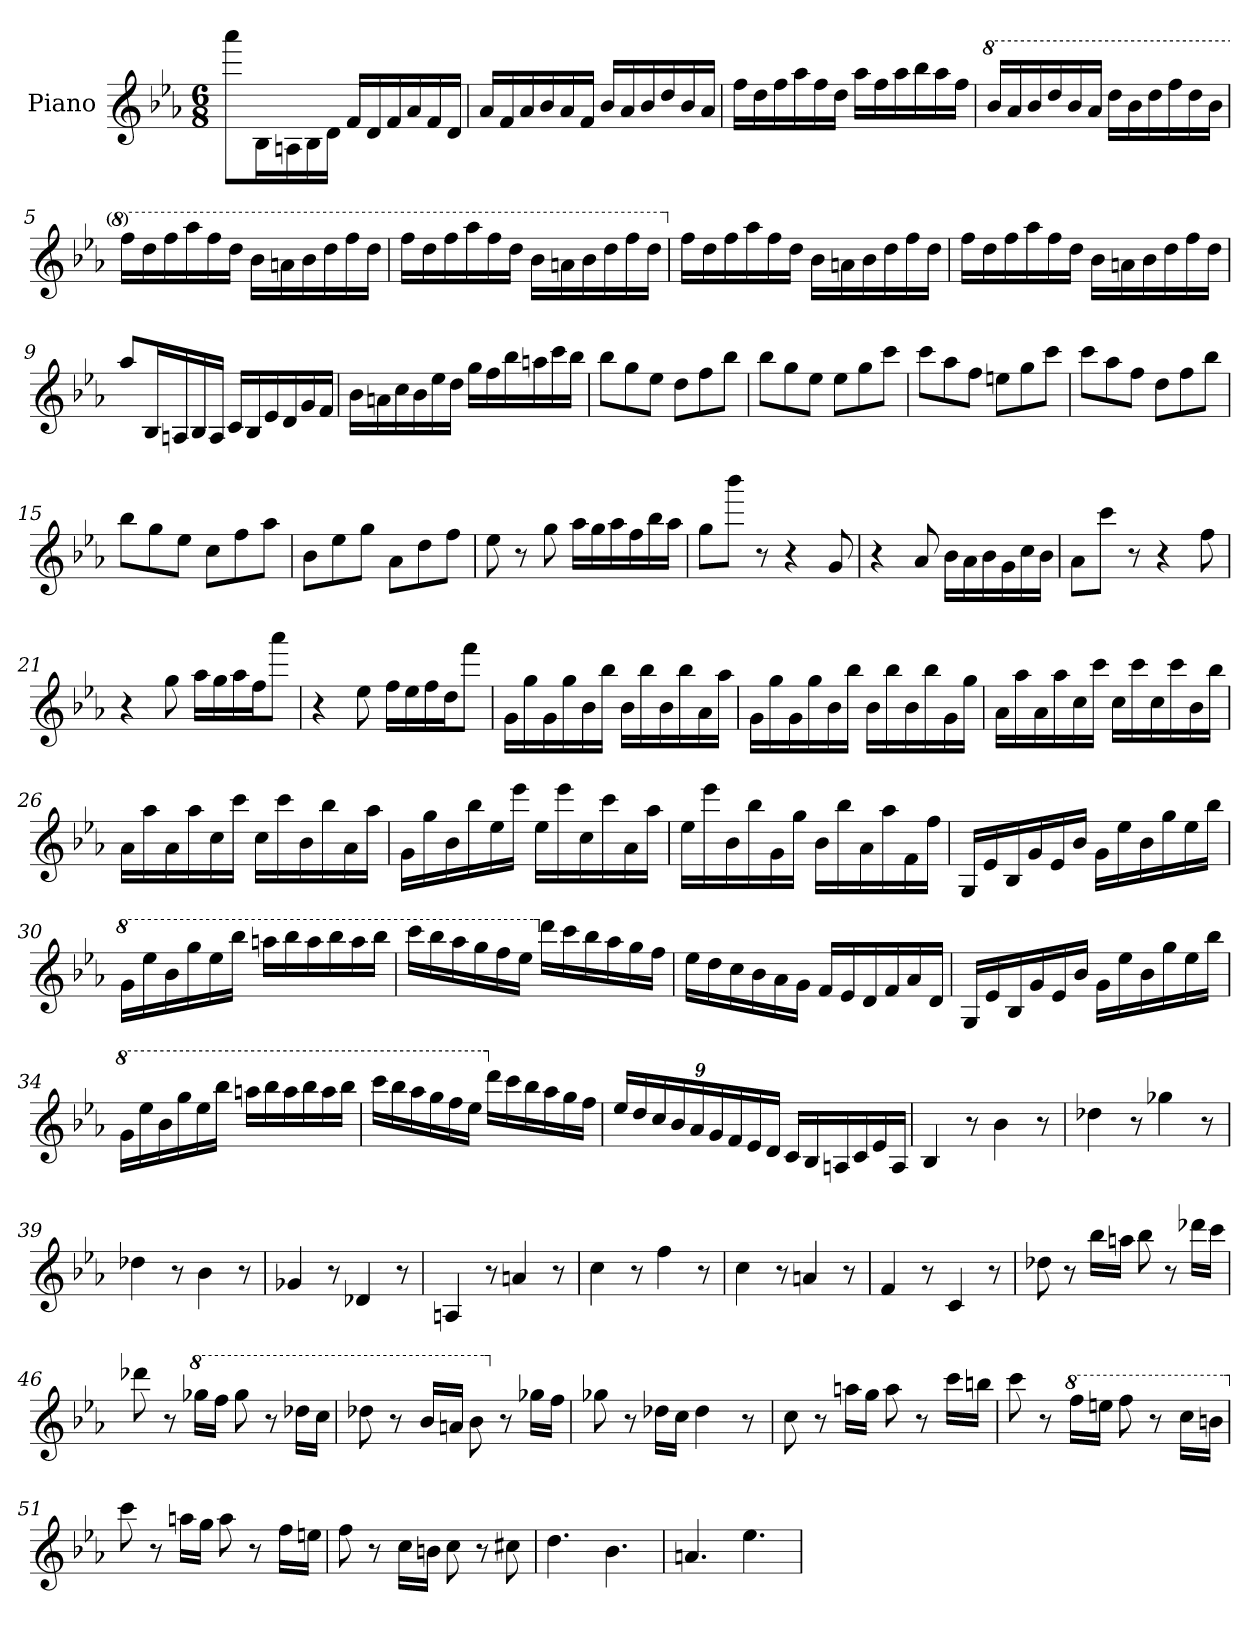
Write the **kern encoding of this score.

**kern
*part1
*staff1
*I"Piano
*I'Pno
*clefG2
*k[b-e-a-]
*E-:
*M6/8
*MM144
=1
8aaa-\L
16B-\L
16An\
16B-\
16d\JJ
16f/LL
16d/
16f/
16a-/
16f/
16d/JJ
=2
16a-/LL
16f/
16a-/
16b-/
16a-/
16f/JJ
16b-/LL
16a-/
16b-/
16dd/
16b-/
16a-/JJ
=3
16ff\LL
16dd\
16ff\
16aa-\
16ff\
16dd\JJ
16aa-\LL
16ff\
16aa-\
16bb-\
16aa-\
16ff\JJ
=4
*8va
16bb-/LL
16aa-/
16bb-/
16ddd/
16bb-/
16aa-/JJ
16ddd\LL
16bb-\
16ddd\
16fff\
16ddd\
16bb-\JJ
=5
16fff\LL
16ddd\
16fff\
16aaa-\
16fff\
16ddd\JJ
16bb-\LL
16aan\
16bb-\
16ddd\
16fff\
16ddd\JJ
=6
16fff\LL
16ddd\
16fff\
16aaa-\
16fff\
16ddd\JJ
16bb-\LL
16aan\
16bb-\
16ddd\
16fff\
16ddd\JJ
=7
*X8va
16ff\LL
16dd\
16ff\
16aa-\
16ff\
16dd\JJ
16b-\LL
16an\
16b-\
16dd\
16ff\
16dd\JJ
=8
16ff\LL
16dd\
16ff\
16aa-\
16ff\
16dd\JJ
16b-\LL
16an\
16b-\
16dd\
16ff\
16dd\JJ
=9
8aa-/L
16B-/L
16An/
16B-/
16A/JJ
16c/LL
16B-/
16e-/
16d/
16g/
16f/JJ
=10
16b-\LL
16an\
16cc\
16b-\
16ee-\
16dd\JJ
16gg\LL
16ff\
16bb-\
16aan\
16ccc\
16bb-\JJ
=11
8bb-\L
8gg\
8ee-\J
8dd\L
8ff\
8bb-\J
=12
8bb-\L
8gg\
8ee-\J
8ee-\L
8gg\
8ccc\J
=13
8ccc\L
8aa-\
8ff\J
8een\L
8gg\
8ccc\J
=14
8ccc\L
8aa-\
8ff\J
8dd\L
8ff\
8bb-\J
=15
8bb-\L
8gg\
8ee-\J
8cc\L
8ff\
8aa-\J
=16
8b-\L
8ee-\
8gg\J
8a-\L
8dd\
8ff\J
=17
8ee-
8r
8gg
16aa-\LL
16gg\
16aa-\
16ff\
16bb-\
16aa-\JJ
=18
8gg\L
8bbb-\J
8r
4r
8g
=19
4r
8a-
16b-\LL
16a-\
16b-\
16g\
16cc\
16b-\JJ
=20
8a-\L
8ccc\J
8r
4r
8ff
=21
4r
8gg
16aa-\LL
16gg\
16aa-\
16ff\J
8aaa-\J
=22
4r
8ee-
16ff\LL
16ee-\
16ff\
16dd\J
8fff\J
=23
16g\LL
16gg\
16g\
16gg\
16b-\
16bb-\JJ
16b-\LL
16bb-\
16b-\
16bb-\
16a-\
16aa-\JJ
=24
16g\LL
16gg\
16g\
16gg\
16b-\
16bb-\JJ
16b-\LL
16bb-\
16b-\
16bb-\
16g\
16gg\JJ
=25
16a-\LL
16aa-\
16a-\
16aa-\
16cc\
16ccc\JJ
16cc\LL
16ccc\
16cc\
16ccc\
16b-\
16bb-\JJ
=26
16a-\LL
16aa-\
16a-\
16aa-\
16cc\
16ccc\JJ
16cc\LL
16ccc\
16b-\
16bb-\
16a-\
16aa-\JJ
=27
16g\LL
16gg\
16b-\
16bb-\
16ee-\
16eee-\JJ
16ee-\LL
16eee-\
16cc\
16ccc\
16a-\
16aa-\JJ
=28
16ee-\LL
16eee-\
16b-\
16bb-\
16g\
16gg\JJ
16b-\LL
16bb-\
16a-\
16aa-\
16f\
16ff\JJ
=29
16G/LL
16e-/
16B-/
16g/
16e-/
16b-/JJ
16g\LL
16ee-\
16b-\
16gg\
16ee-\
16bb-\JJ
=30
*8va
16gg\LL
16eee-\
16bb-\
16ggg\
16eee-\
16bbb-\JJ
16aaan\LL
16bbb-\
16aaa\
16bbb-\
16aaa\
16bbb-\JJ
=31
16cccc\LL
16bbb-\
16aaa-\
16ggg\
16fff\
16eee-\JJ
*X8va
16ddd\LL
16ccc\
16bb-\
16aa-\
16gg\
16ff\JJ
=32
16ee-\LL
16dd\
16cc\
16b-\
16a-\
16g\JJ
16f/LL
16e-/
16d/
16f/
16a-/
16d/JJ
=33
16G/LL
16e-/
16B-/
16g/
16e-/
16b-/JJ
16g\LL
16ee-\
16b-\
16gg\
16ee-\
16bb-\JJ
=34
*8va
16gg\LL
16eee-\
16bb-\
16ggg\
16eee-\
16bbb-\JJ
16aaan\LL
16bbb-\
16aaa\
16bbb-\
16aaa\
16bbb-\JJ
=35
16cccc\LL
16bbb-\
16aaa-\
16ggg\
16fff\
16eee-\JJ
*X8va
16ddd\LL
16ccc\
16bb-\
16aa-\
16gg\
16ff\JJ
=36
24ee-/LL
24dd/
24cc/
24b-/
24a-/
24g/
24f/
24e-/
24d/JJ
16c/LL
16B-/
16An/
16c/
16e-/
16A/JJ
=37
4B-
8r
4b-
8r
=38
4dd-X
8r
4gg-X
8r
=39
4dd-X
8r
4b-
8r
=40
4g-X
8r
4d-X
8r
=41
4An
8r
4an
8r
=42
4cc
8r
4ff
8r
=43
4cc
8r
4an
8r
=44
4f
8r
4c
8r
=45
8dd-X
8r
16bb-\LL
16aan\JJ
8bb-
8r
16ddd-X\LL
16ccc\JJ
=46
8ddd-X
8r
*8va
16ggg-X\LL
16fff\JJ
8ggg-
8r
16ddd-\LL
16ccc\JJ
=47
8ddd-X
8r
16bb-/LL
16aan/JJ
8bb-
*X8va
8r
16gg-X\LL
16ff\JJ
=48
8gg-X
8r
16dd-X\LL
16cc\JJ
4dd-
8r
=49
8cc
8r
16aan\LL
16gg\JJ
8aa
8r
16ccc\LL
16bbn\JJ
=50
8ccc
8r
*8va
16fff\LL
16eeen\JJ
8fff
8r
16ccc\LL
16bbn\JJ
=51
*X8va
8ccc
8r
16aan\LL
16gg\JJ
8aa
8r
16ff\LL
16een\JJ
=52
8ff
8r
16cc\LL
16bn\JJ
8cc
8r
8cc#X
=53
4.dd
4.b-
=54
4.an
4.ee-
=
*-
